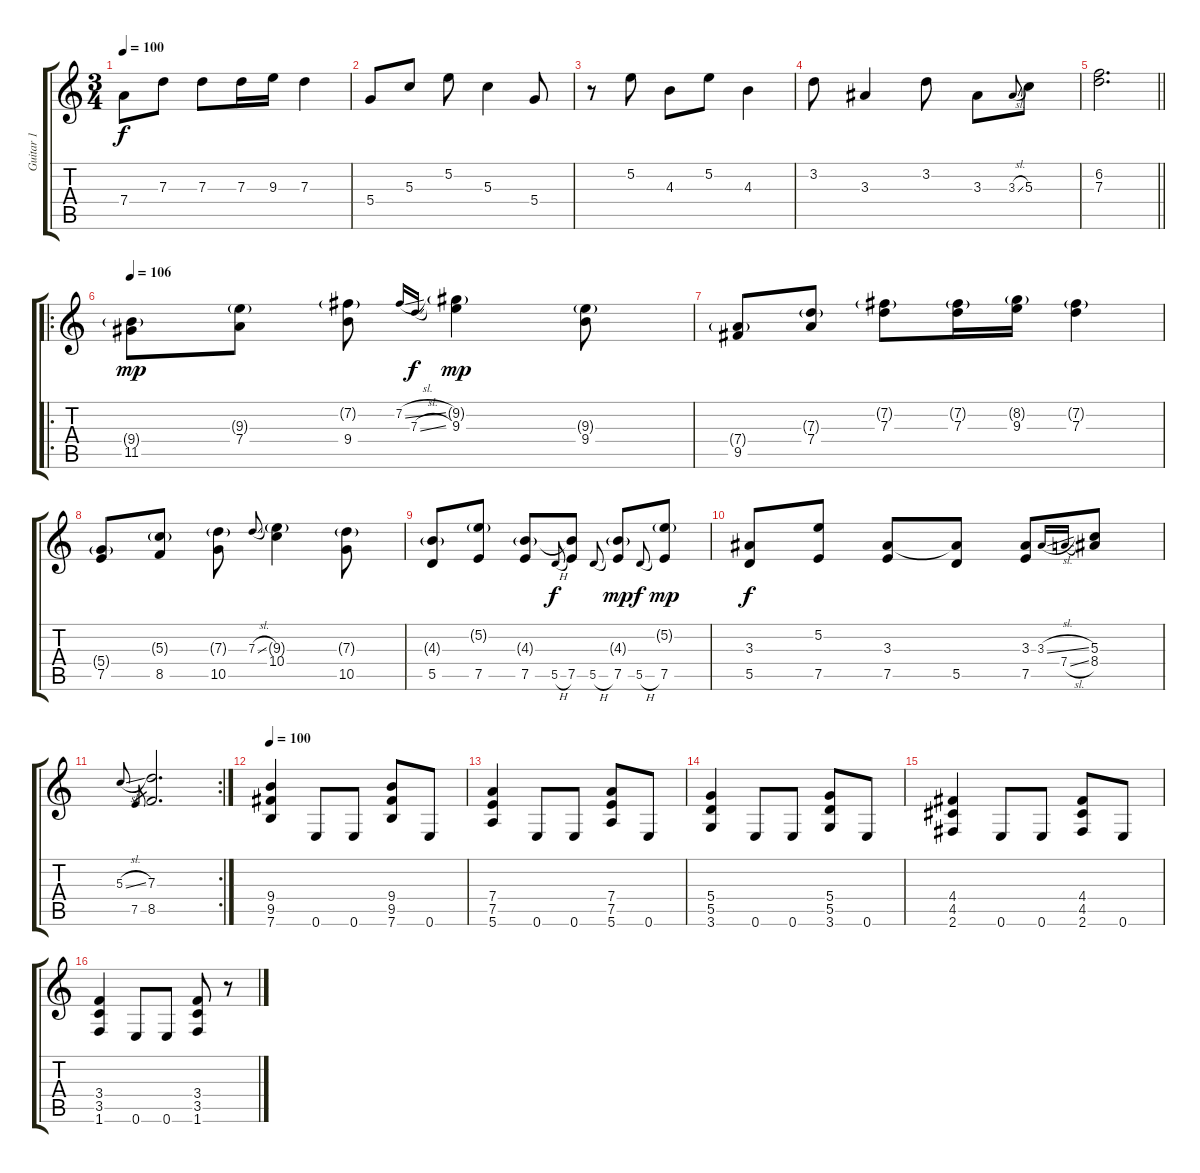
\track ("Guitar 1" "Guitar 1") {instrument distortionguitar}
\staff {score tabs}
\tuning (E4 B3 G3 D3 A2 E2) {hide}
\ts (3 4)
\tempo 100
\clef g2
\ks c
7.4.8{dy f} 7.3.8 7.3.8 7.3.16 9.3.16 7.3.4 |
5.4.8 5.3.8 5.2.8 5.3.4 5.4.8 |
r.8 5.2.8 4.3.8 5.2.8 4.3.4 |
3.2.8 3.3.4 3.2.8 3.3.8 3.3{sl}.8{gr onbeat} 5.3.8 |
\barLineRight lightlight
(6.2 7.3).2{d} |
\ro
\tempo 106
(9.4{g} 11.5).8{dy mp} (9.3{g} 7.4).8 (7.2{g} 9.4).8 7.2{sl}.16{gr onbeat} 7.3{sl}.16{gr onbeat dy f} (9.2{g} 9.3).4{dy mp} (9.3{g} 9.4).8 |
(7.4{g} 9.5).8 (7.3{g} 7.4).8 (7.2{g} 7.3).8 (7.2{g} 7.3).16 (8.2{g} 9.3).16 (7.2{g} 7.3).4 |
(5.4{g} 7.5).8 (5.3{g} 8.5).8 (7.3{g} 10.5).8 7.3{sl}.8{gr onbeat} (9.3{g} 10.4).4 (7.3{g} 10.5).8 |
(4.3{g} 5.5).8 (5.2{g} 7.5).8 (4.3{g} 7.5).8 5.5{h}.8{gr onbeat dy f} (4.3{t} 7.5).8 5.5{h}.8{gr onbeat} (4.3{g} 7.5).8{dy mp} 5.5{h}.8{gr onbeat dy f} (5.2{g} 7.5).8{dy mp} |
(3.3 5.5).8{dy f} (5.2 7.5).8 (3.3 7.5).8 (3.3{t} 5.5).8 (3.3 7.5).8 3.3{sl}.16{gr onbeat} 7.4{sl}.16{gr onbeat} (5.3 8.4).8 |
\rc 2
5.3{sl}.16{gr onbeat} 7.5.16{gr} (7.3 8.5).2{d} |
\tempo 100
(9.4 9.5 7.6).4 0.6.8 0.6.8 (9.4 9.5 7.6).8 0.6.8 |
(7.4 7.5 5.6).4 0.6.8 0.6.8 (7.4 7.5 5.6).8 0.6.8 |
(5.4 5.5 3.6).4 0.6.8 0.6.8 (5.4 5.5 3.6).8 0.6.8 |
(4.4 4.5 2.6).4 0.6.8 0.6.8 (4.4 4.5 2.6).8 0.6.8 |
(3.4 3.5 1.6).4 0.6.8 0.6.8 (3.4 3.5 1.6).8 r.8
